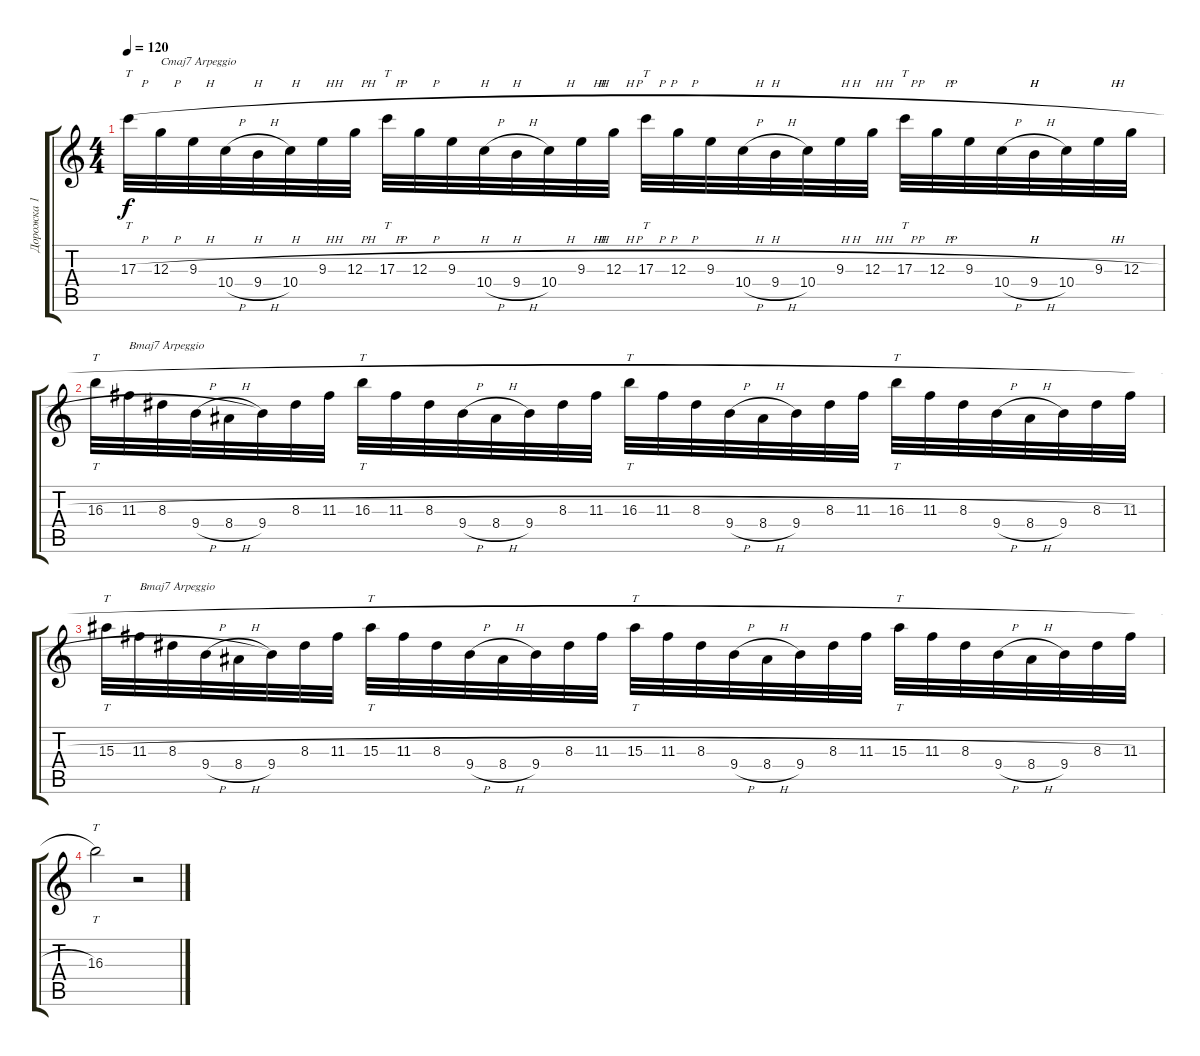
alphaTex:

\track ("Дорожка 1" "Дорожка 1") {instrument distortionguitar}
\staff {score tabs}
\tuning (E4 B3 G3 D3 A2 E2) {hide}
\ts (4 4)
\tempo 120
\clef g2
\ks c
17.3{h}.32{tt dy f} 12.3{h}.32{txt "Cmaj7 Arpeggio"} 9.3{h}.32 10.4{h}.32 9.4{h}.32 10.4.32 9.3{h}.32 12.3{h}.32 17.3{h}.32{tt} 12.3{h}.32 9.3{h}.32 10.4{h}.32 9.4{h}.32 10.4.32 9.3{h}.32 12.3{h}.32 17.3{h}.32{tt} 12.3{h}.32 9.3{h}.32 10.4{h}.32 9.4{h}.32 10.4.32 9.3{h}.32 12.3{h}.32 17.3{h}.32{tt} 12.3{h}.32 9.3{h}.32 10.4{h}.32 9.4{h}.32 10.4.32 9.3{h}.32 12.3{h}.32 |
16.3{h}.32{tt} 11.3{h}.32{txt "Bmaj7 Arpeggio"} 8.3{h}.32 9.4{h}.32 8.4{h}.32 9.4.32 8.3{h}.32 11.3{h}.32 16.3{h}.32{tt} 11.3{h}.32 8.3{h}.32 9.4{h}.32 8.4{h}.32 9.4.32 8.3{h}.32 11.3{h}.32 16.3{h}.32{tt} 11.3{h}.32 8.3{h}.32 9.4{h}.32 8.4{h}.32 9.4.32 8.3{h}.32 11.3{h}.32 16.3{h}.32{tt} 11.3{h}.32 8.3{h}.32 9.4{h}.32 8.4{h}.32 9.4.32 8.3{h}.32 11.3{h}.32 |
15.3{h}.32{tt} 11.3{h}.32{txt "Bmaj7 Arpeggio"} 8.3{h}.32 9.4{h}.32 8.4{h}.32 9.4.32 8.3{h}.32 11.3{h}.32 15.3{h}.32{tt} 11.3{h}.32 8.3{h}.32 9.4{h}.32 8.4{h}.32 9.4.32 8.3{h}.32 11.3{h}.32 15.3{h}.32{tt} 11.3{h}.32 8.3{h}.32 9.4{h}.32 8.4{h}.32 9.4.32 8.3{h}.32 11.3{h}.32 15.3{h}.32{tt} 11.3{h}.32 8.3{h}.32 9.4{h}.32 8.4{h}.32 9.4.32 8.3{h}.32 11.3{h}.32 |
16.3.2{tt} r.2
